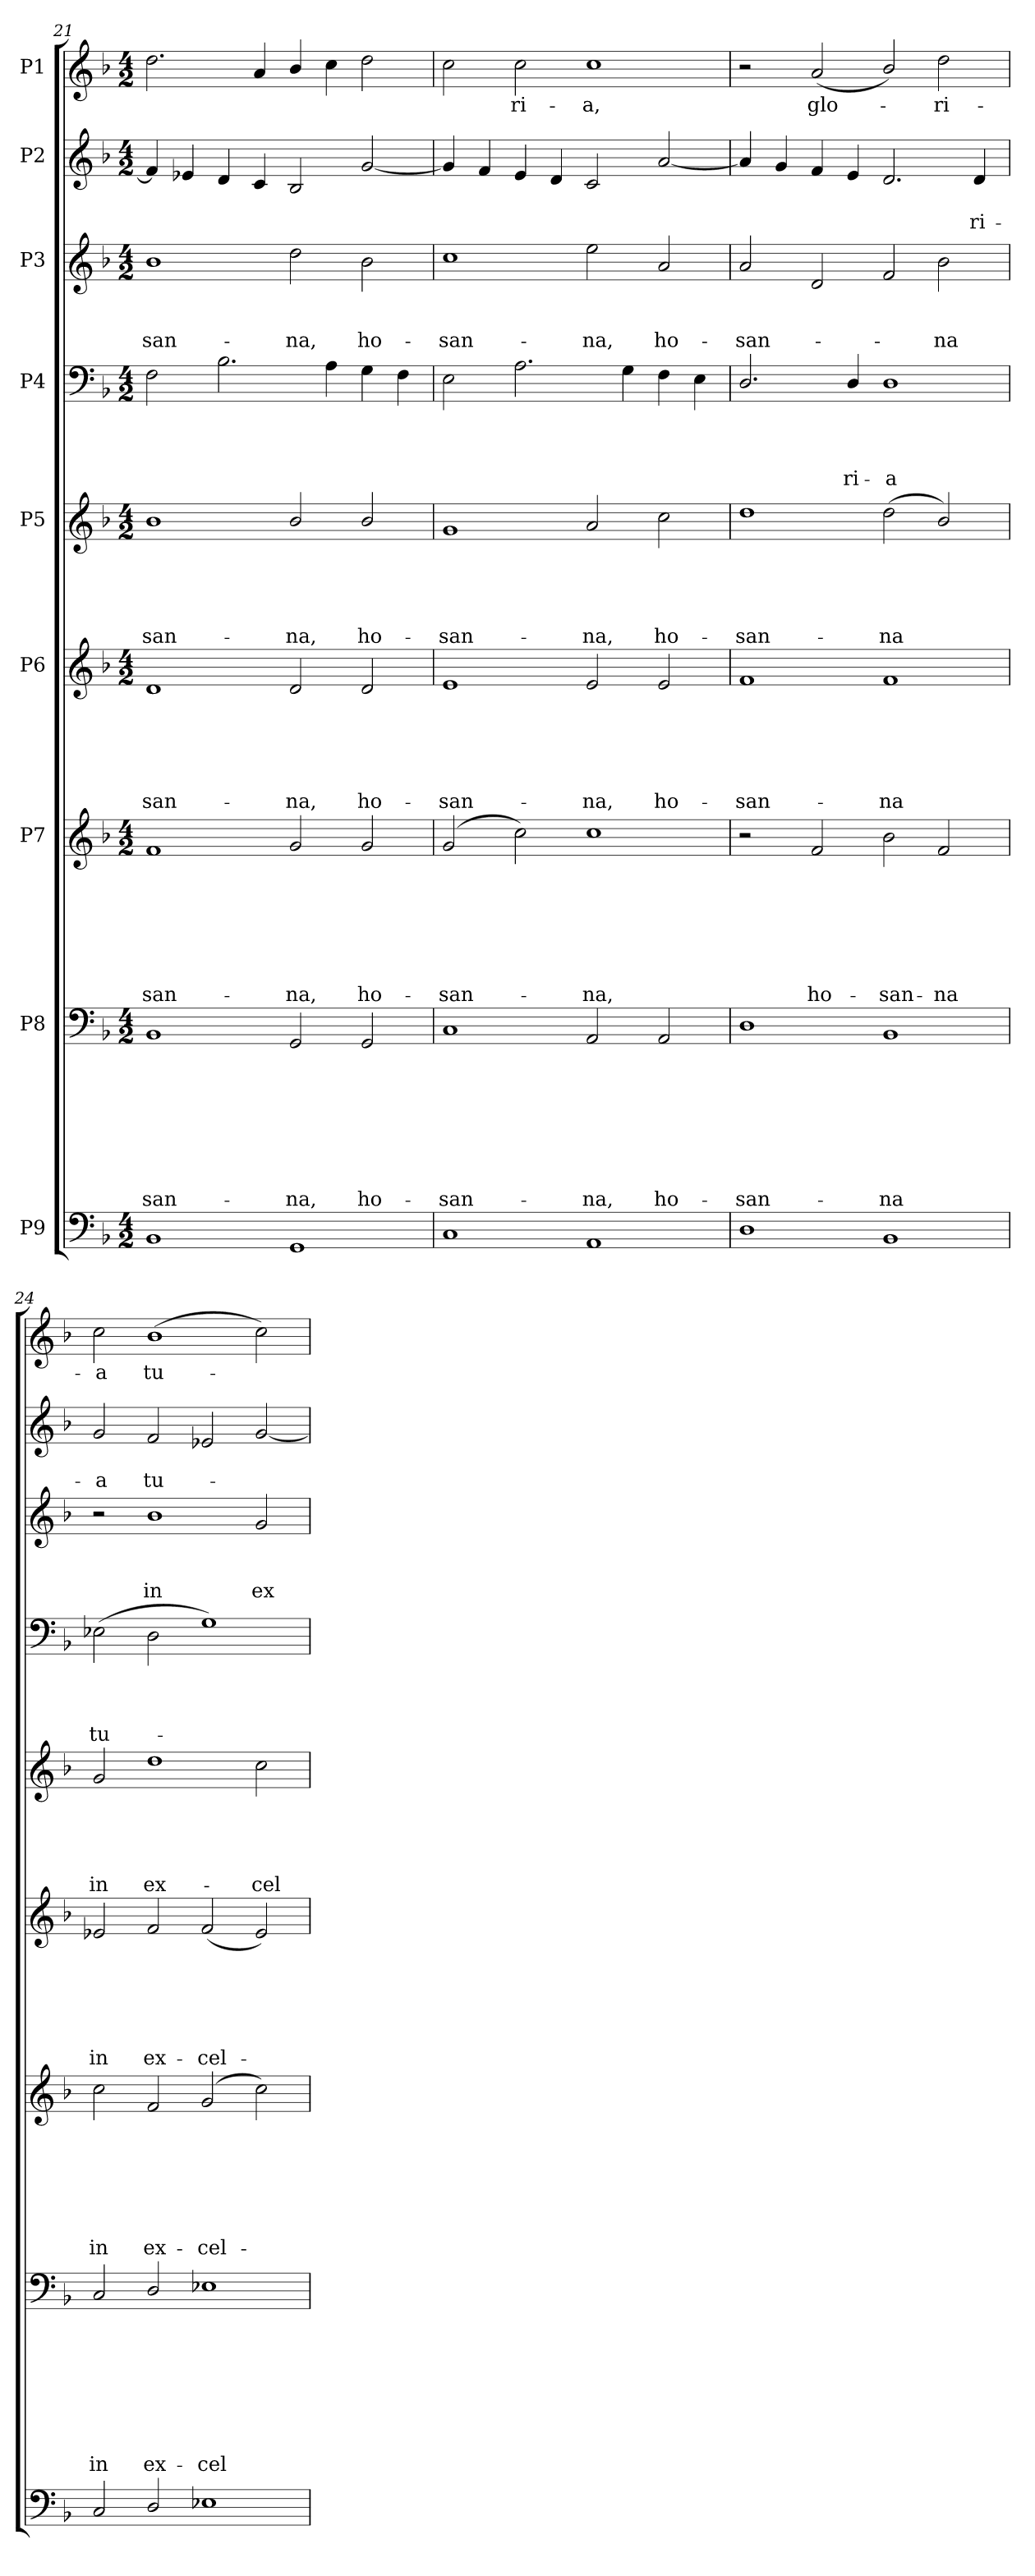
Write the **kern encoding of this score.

**kern	**kern	**text	**text	**text	**text	**text	**text	**text	**text	**kern	**text	**text	**text	**text	**text	**text	**text	**kern	**text	**text	**text	**text	**text	**text	**kern	**text	**text	**text	**text	**text	**kern	**text	**text	**text	**text	**kern	**text	**text	**text	**kern	**text	**text	**kern	**text
*part9	*part8	*part8	*part8	*part8	*part8	*part8	*part8	*part8	*part8	*part7	*part7	*part7	*part7	*part7	*part7	*part7	*part7	*part6	*part6	*part6	*part6	*part6	*part6	*part6	*part5	*part5	*part5	*part5	*part5	*part5	*part4	*part4	*part4	*part4	*part4	*part3	*part3	*part3	*part3	*part2	*part2	*part2	*part1	*part1
*staff9	*staff8	*staff8	*staff8	*staff8	*staff8	*staff8	*staff8	*staff8	*staff8	*staff7	*staff7	*staff7	*staff7	*staff7	*staff7	*staff7	*staff7	*staff6	*staff6	*staff6	*staff6	*staff6	*staff6	*staff6	*staff5	*staff5	*staff5	*staff5	*staff5	*staff5	*staff4	*staff4	*staff4	*staff4	*staff4	*staff3	*staff3	*staff3	*staff3	*staff2	*staff2	*staff2	*staff1	*staff1
*I"P9	*I"P8	*	*	*	*	*	*	*	*	*I"P7	*	*	*	*	*	*	*	*I"P6	*	*	*	*	*	*	*I"P5	*	*	*	*	*	*I"P4	*	*	*	*	*I"P3	*	*	*	*I"P2	*	*	*I"P1	*
!!LO:PB:g=z
*clefF4	*clefF4	*	*	*	*	*	*	*	*	*clefG2	*	*	*	*	*	*	*	*clefG2	*	*	*	*	*	*	*clefG2	*	*	*	*	*	*clefF4	*	*	*	*	*clefG2	*	*	*	*clefG2	*	*	*clefG2	*
*	*	*	*	*	*	*	*	*	*	*ITrd7c12	*	*	*	*	*	*	*	*	*	*	*	*	*	*	*	*	*	*	*	*	*	*	*	*	*	*ITrd7c12	*	*	*	*	*	*	*	*
*k[b-]	*k[b-]	*	*	*	*	*	*	*	*	*k[b-]	*	*	*	*	*	*	*	*k[b-]	*	*	*	*	*	*	*k[b-]	*	*	*	*	*	*k[b-]	*	*	*	*	*k[b-]	*	*	*	*k[b-]	*	*	*k[b-]	*
*F:	*F:	*	*	*	*	*	*	*	*	*F:	*	*	*	*	*	*	*	*F:	*	*	*	*	*	*	*F:	*	*	*	*	*	*F:	*	*	*	*	*F:	*	*	*	*F:	*	*	*F:	*
*M4/2	*M4/2	*	*	*	*	*	*	*	*	*M4/2	*	*	*	*	*	*	*	*M4/2	*	*	*	*	*	*	*M4/2	*	*	*	*	*	*M4/2	*	*	*	*	*M4/2	*	*	*	*M4/2	*	*	*M4/2	*
=21	=21	=21	=21	=21	=21	=21	=21	=21	=21	=21	=21	=21	=21	=21	=21	=21	=21	=21	=21	=21	=21	=21	=21	=21	=21	=21	=21	=21	=21	=21	=21	=21	=21	=21	=21	=21	=21	=21	=21	=21	=21	=21	=21	=21
!	!	!	!	!	!	!	!	!	!LO:LY:b	!	!	!	!	!	!	!	!LO:LY:b	!	!	!	!	!	!	!LO:LY:b	!	!	!	!	!	!LO:LY:b	!	!	!	!	!	!	!	!	!LO:LY:b	!	!	!	!	!
1BB-	1BB-	.	.	.	.	.	.	.	-san-	1F	.	.	.	.	.	.	-san-	1d	.	.	.	.	.	-san-	1b-	.	.	.	.	-san-	2F\	.	.	.	.	1B-	.	.	-san-	4f/]	.	.	2.dd\	.
.	.	.	.	.	.	.	.	.	.	.	.	.	.	.	.	.	.	.	.	.	.	.	.	.	.	.	.	.	.	.	.	.	.	.	.	.	.	.	.	4e-X/	.	.	.	.
.	.	.	.	.	.	.	.	.	.	.	.	.	.	.	.	.	.	.	.	.	.	.	.	.	.	.	.	.	.	.	2.B-\	.	.	.	.	.	.	.	.	4d/	.	.	.	.
.	.	.	.	.	.	.	.	.	.	.	.	.	.	.	.	.	.	.	.	.	.	.	.	.	.	.	.	.	.	.	.	.	.	.	.	.	.	.	.	4c/	.	.	4a/	.
!	!	!	!	!	!	!	!	!	!LO:LY:b	!	!	!	!	!	!	!	!LO:LY:b	!	!	!	!	!	!	!LO:LY:b	!	!	!	!	!	!LO:LY:b	!	!	!	!	!	!	!	!	!LO:LY:b	!	!	!	!	!
1GG	2GG/	.	.	.	.	.	.	.	-na,	2G/	.	.	.	.	.	.	-na,	2d/	.	.	.	.	.	-na,	2b-/	.	.	.	.	-na,	.	.	.	.	.	2d\	.	.	-na,	2B-/	.	.	4b-/	.
.	.	.	.	.	.	.	.	.	.	.	.	.	.	.	.	.	.	.	.	.	.	.	.	.	.	.	.	.	.	.	4A\	.	.	.	.	.	.	.	.	.	.	.	4cc\	.
!	!	!	!	!	!	!	!	!	!LO:LY:b	!	!	!	!	!	!	!	!LO:LY:b	!	!	!	!	!	!	!LO:LY:b	!	!	!	!	!	!LO:LY:b	!	!	!	!	!	!	!	!	!LO:LY:b	!	!	!	!	!
.	2GG/	.	.	.	.	.	.	.	ho-	2G/	.	.	.	.	.	.	ho-	2d/	.	.	.	.	.	ho-	2b-/	.	.	.	.	ho-	4G\	.	.	.	.	2B-\	.	.	ho-	[<2g/	.	.	2dd\	.
.	.	.	.	.	.	.	.	.	.	.	.	.	.	.	.	.	.	.	.	.	.	.	.	.	.	.	.	.	.	.	4F\	.	.	.	.	.	.	.	.	.	.	.	.	.
=22	=22	=22	=22	=22	=22	=22	=22	=22	=22	=22	=22	=22	=22	=22	=22	=22	=22	=22	=22	=22	=22	=22	=22	=22	=22	=22	=22	=22	=22	=22	=22	=22	=22	=22	=22	=22	=22	=22	=22	=22	=22	=22	=22	=22
!	!	!	!	!	!	!	!	!	!LO:LY:b	!	!	!	!	!	!	!	!LO:LY:b	!	!	!	!	!	!	!LO:LY:b	!	!	!	!	!	!LO:LY:b	!	!	!	!	!	!	!	!	!LO:LY:b	!	!	!	!	!
1C	1C	.	.	.	.	.	.	.	-san-	(>2G/	.	.	.	.	.	.	-san-	1e	.	.	.	.	.	-san-	1g	.	.	.	.	-san-	2E\	.	.	.	.	1c	.	.	-san-	4g/]	.	.	2cc\	.
.	.	.	.	.	.	.	.	.	.	.	.	.	.	.	.	.	.	.	.	.	.	.	.	.	.	.	.	.	.	.	.	.	.	.	.	.	.	.	.	4f/	.	.	.	.
!	!	!	!	!	!	!	!	!	!	!	!	!	!	!	!	!	!	!	!	!	!	!	!	!	!	!	!	!	!	!	!	!	!	!	!	!	!	!	!	!	!	!	!	!LO:LY:b
.	.	.	.	.	.	.	.	.	.	2c\)	.	.	.	.	.	.	.	.	.	.	.	.	.	.	.	.	.	.	.	.	2.A\	.	.	.	.	.	.	.	.	4e/	.	.	2cc\	-ri-
.	.	.	.	.	.	.	.	.	.	.	.	.	.	.	.	.	.	.	.	.	.	.	.	.	.	.	.	.	.	.	.	.	.	.	.	.	.	.	.	4d/	.	.	.	.
!	!	!	!	!	!	!	!	!	!LO:LY:b	!	!	!	!	!	!	!	!LO:LY:b	!	!	!	!	!	!	!LO:LY:b	!	!	!	!	!	!LO:LY:b	!	!	!	!	!	!	!	!	!LO:LY:b	!	!	!	!	!LO:LY:b
1AA	2AA/	.	.	.	.	.	.	.	-na,	1c	.	.	.	.	.	.	-na,	2e/	.	.	.	.	.	-na,	2a/	.	.	.	.	-na,	.	.	.	.	.	2e\	.	.	-na,	2c/	.	.	1cc	-a,
.	.	.	.	.	.	.	.	.	.	.	.	.	.	.	.	.	.	.	.	.	.	.	.	.	.	.	.	.	.	.	4G\	.	.	.	.	.	.	.	.	.	.	.	.	.
!	!	!	!	!	!	!	!	!	!LO:LY:b	!	!	!	!	!	!	!	!	!	!	!	!	!	!	!LO:LY:b	!	!	!	!	!	!LO:LY:b	!	!	!	!	!	!	!	!	!LO:LY:b	!	!	!	!	!
.	2AA/	.	.	.	.	.	.	.	ho-	.	.	.	.	.	.	.	.	2e/	.	.	.	.	.	ho-	2cc\	.	.	.	.	ho-	4F\	.	.	.	.	2A/	.	.	ho-	[<2a/	.	.	.	.
.	.	.	.	.	.	.	.	.	.	.	.	.	.	.	.	.	.	.	.	.	.	.	.	.	.	.	.	.	.	.	4E\	.	.	.	.	.	.	.	.	.	.	.	.	.
=23	=23	=23	=23	=23	=23	=23	=23	=23	=23	=23	=23	=23	=23	=23	=23	=23	=23	=23	=23	=23	=23	=23	=23	=23	=23	=23	=23	=23	=23	=23	=23	=23	=23	=23	=23	=23	=23	=23	=23	=23	=23	=23	=23	=23
!	!	!	!	!	!	!	!	!	!LO:LY:b	!	!	!	!	!	!	!	!	!	!	!	!	!	!	!LO:LY:b	!	!	!	!	!	!LO:LY:b	!	!	!	!	!	!	!	!	!LO:LY:b	!	!	!	!	!
1D	1D	.	.	.	.	.	.	.	-san-	2r	.	.	.	.	.	.	.	1f	.	.	.	.	.	-san-	1dd	.	.	.	.	-san-	2.D/	.	.	.	.	2A/	.	.	-san-	4a/]	.	.	2r	.
.	.	.	.	.	.	.	.	.	.	.	.	.	.	.	.	.	.	.	.	.	.	.	.	.	.	.	.	.	.	.	.	.	.	.	.	.	.	.	.	4g/	.	.	.	.
!	!	!	!	!	!	!	!	!	!	!	!	!	!	!	!	!	!LO:LY:b	!	!	!	!	!	!	!	!	!	!	!	!	!	!	!	!	!	!	!	!	!	!	!	!	!	!	!LO:LY:b
.	.	.	.	.	.	.	.	.	.	2F/	.	.	.	.	.	.	ho-	.	.	.	.	.	.	.	.	.	.	.	.	.	.	.	.	.	.	2D/	.	.	.	4f/	.	.	(<2a/	glo-
!	!	!	!	!	!	!	!	!	!	!	!	!	!	!	!	!	!	!	!	!	!	!	!	!	!	!	!	!	!	!	!	!	!	!	!LO:LY:b	!	!	!	!	!	!	!	!	!
.	.	.	.	.	.	.	.	.	.	.	.	.	.	.	.	.	.	.	.	.	.	.	.	.	.	.	.	.	.	.	4D/	.	.	.	-ri-	.	.	.	.	4e/	.	.	.	.
!	!	!	!	!	!	!	!	!	!LO:LY:b	!	!	!	!	!	!	!	!LO:LY:b	!	!	!	!	!	!	!LO:LY:b	!	!	!	!	!	!LO:LY:b	!	!	!	!	!LO:LY:b	!	!	!	!	!	!	!	!	!
1BB-	1BB-	.	.	.	.	.	.	.	-na	2B-\	.	.	.	.	.	.	-san-	1f	.	.	.	.	.	-na	(>2dd\	.	.	.	.	-na	1D	.	.	.	-a	2F/	.	.	.	2.d/	.	.	2b-/)	.
!	!	!	!	!	!	!	!	!	!	!	!	!	!	!	!	!	!LO:LY:b	!	!	!	!	!	!	!	!	!	!	!	!	!	!	!	!	!	!	!	!	!	!LO:LY:b	!	!	!	!	!LO:LY:b
.	.	.	.	.	.	.	.	.	.	2F/	.	.	.	.	.	.	-na	.	.	.	.	.	.	.	2b-/)	.	.	.	.	.	.	.	.	.	.	2B-\	.	.	-na	.	.	.	2dd\	-ri-
!	!	!	!	!	!	!	!	!	!	!	!	!	!	!	!	!	!	!	!	!	!	!	!	!	!	!	!	!	!	!	!	!	!	!	!	!	!	!	!	!	!	!LO:LY:b	!	!
.	.	.	.	.	.	.	.	.	.	.	.	.	.	.	.	.	.	.	.	.	.	.	.	.	.	.	.	.	.	.	.	.	.	.	.	.	.	.	.	4d/	.	-ri-	.	.
=24	=24	=24	=24	=24	=24	=24	=24	=24	=24	=24	=24	=24	=24	=24	=24	=24	=24	=24	=24	=24	=24	=24	=24	=24	=24	=24	=24	=24	=24	=24	=24	=24	=24	=24	=24	=24	=24	=24	=24	=24	=24	=24	=24	=24
!	!	!	!	!	!	!	!	!	!LO:LY:b	!	!	!	!	!	!	!	!LO:LY:b	!	!	!	!	!	!	!LO:LY:b	!	!	!	!	!	!LO:LY:b	!	!	!	!	!LO:LY:b	!	!	!	!	!	!	!LO:LY:b	!	!LO:LY:b
2C/	2C/	.	.	.	.	.	.	.	in	2c\	.	.	.	.	.	.	in	2e-X/	.	.	.	.	.	in	2g/	.	.	.	.	in	(>2E-X\	.	.	.	tu-	2r	.	.	.	2g/	.	-a	2cc\	-a
!	!	!	!	!	!	!	!	!	!LO:LY:b	!	!	!	!	!	!	!	!LO:LY:b	!	!	!	!	!	!	!LO:LY:b	!	!	!	!	!	!LO:LY:b	!	!	!	!	!	!	!	!	!LO:LY:b	!	!	!LO:LY:b	!	!LO:LY:b
2D/	2D/	.	.	.	.	.	.	.	ex-	2F/	.	.	.	.	.	.	ex-	2f/	.	.	.	.	.	ex-	1dd	.	.	.	.	ex-	2D\	.	.	.	.	1B-	.	.	in	2f/	.	tu-	(<1b-	tu-
!	!	!	!	!	!	!	!	!	!LO:LY:b	!	!	!	!	!	!	!	!LO:LY:b	!	!	!	!	!	!	!LO:LY:b	!	!	!	!	!	!	!	!	!	!	!	!	!	!	!	!	!	!	!	!
1E-X	1E-X	.	.	.	.	.	.	.	-cel-	(>2G/	.	.	.	.	.	.	-cel-	(<2f/	.	.	.	.	.	-cel-	.	.	.	.	.	.	1G)	.	.	.	.	.	.	.	.	2e-X/	.	.	.	.
!	!	!	!	!	!	!	!	!	!	!	!	!	!	!	!	!	!	!	!	!	!	!	!	!	!	!	!	!	!	!LO:LY:b	!	!	!	!	!	!	!	!	!LO:LY:b	!	!	!	!	!
.	.	.	.	.	.	.	.	.	.	2c\)	.	.	.	.	.	.	.	2e-/)	.	.	.	.	.	.	2cc\	.	.	.	.	-cel-	.	.	.	.	.	2G/	.	.	ex-	[<2g/	.	.	2cc\)	.
=	=	=	=	=	=	=	=	=	=	=	=	=	=	=	=	=	=	=	=	=	=	=	=	=	=	=	=	=	=	=	=	=	=	=	=	=	=	=	=	=	=	=	=	=
*-	*-	*-	*-	*-	*-	*-	*-	*-	*-	*-	*-	*-	*-	*-	*-	*-	*-	*-	*-	*-	*-	*-	*-	*-	*-	*-	*-	*-	*-	*-	*-	*-	*-	*-	*-	*-	*-	*-	*-	*-	*-	*-	*-	*-
